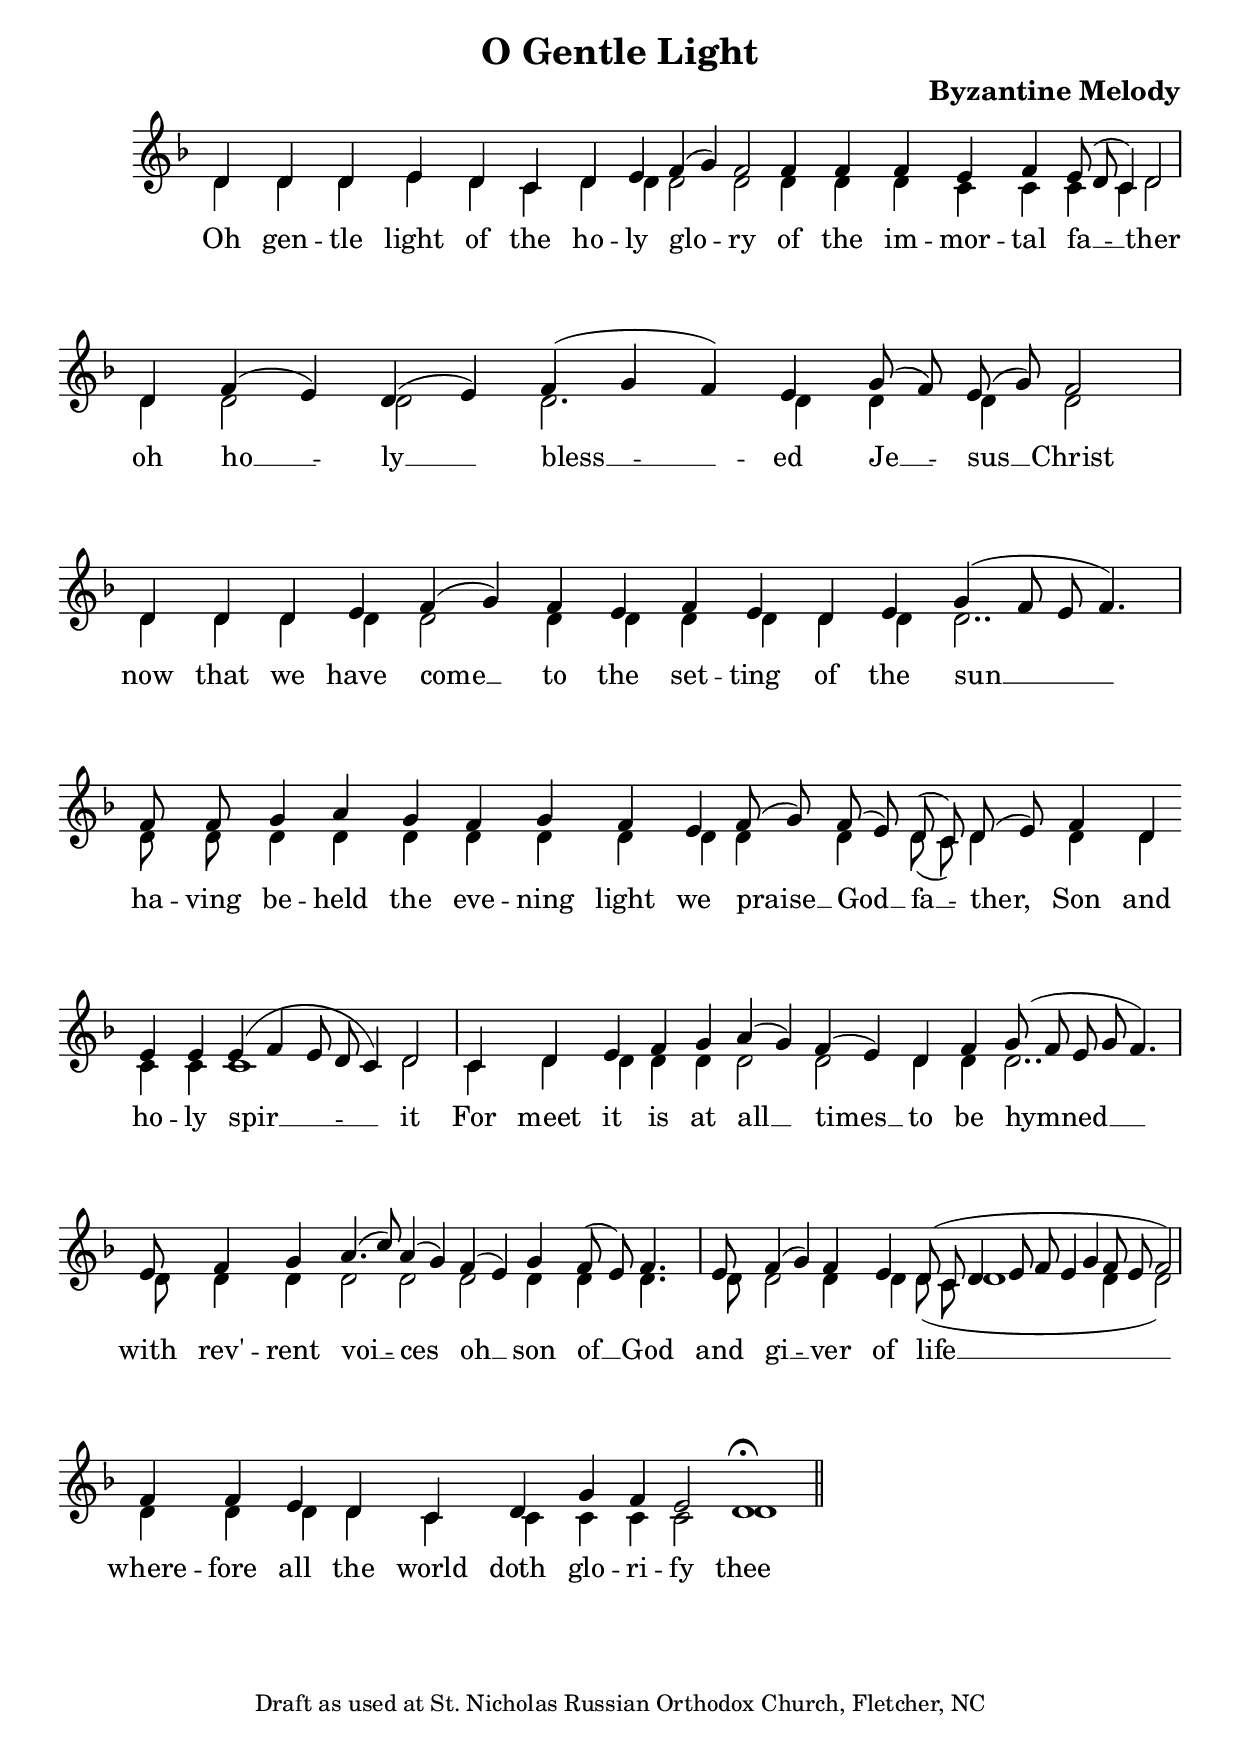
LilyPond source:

\version "2.24.1"
\include "gregorian.ly" 

\layout { 
  \context{ 
    \Score \override SpacingSpanner.packed-spacing = ##f 
  } 
  \context{ 
    \Lyrics \override LyricHyphen.minimum-distance = #2 
    \override LyricSpace.minimum-distance = #2
  } 
} 

\header {
  title = "O Gentle Light"
  
  composer =  \markup\bold\fontsize #1.5 
    {"Byzantine Melody"} 
  %arranger = "English Arr: Rdr. Aaron Kaczmarek"
  
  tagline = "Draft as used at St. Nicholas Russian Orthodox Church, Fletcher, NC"
}

global = { 
  \key f \major 
  \set Score.timing = ##f
} 


melody = \relative c' {
  \global
  
 d4 d d e d c d e f(g) f2
  f4 f f e f e8 (d c4) d2 \bar "|"
  d4 f(e) d(e) f(g f) e g8 (f) e(g) f2 \bar "|"
  d4 d d e f(g) f e f e d e g (f8 e f4.) \bar "|"
  f8 f g4 a g f g f e f8(g) f(e) d(c) d(e) f4 d \break 
  e e e (f e8 d c4) d2 \bar "|"
  c4 d e f g a(g) f(e) d f g8(f e g f4.) \bar "|"
  e8 f4 g a4. (c8) a4(g) f(e) g f8 (e) f4. \bar "|"
  e8 f4 (g) f e d8(c d4 e8 f e4 g f8 e f2) \bar "|"
  f4 f e d c d g f e2 d1 \fermata \bar "||"
}

eison = \relative c' {
  \global
  
 d4 d d e d c d d d2 d
  d4 d d c c c c4 d2 \bar "|"
  d4 d2 d2 d2.d4 d d d2 \bar "|"
  d4 d d d d2 d4 d d d d d d2.. \bar "|"
  d8 d d4 d d d d d d d d d8(c) d4 d d
  c c c1 d2 \bar "|"
  c4 d d d d d2 d2 d4 d d2..\bar "|"
  d8 d4 d d2 d2 d2 d4 d4 d4. \bar "|"
  d8 d2 d4 d d8(c d1 d4 d2) \bar "|"
  d4 d d d c c c c c2 d1
}

verse = \lyricmode {
 Oh gen -- tle light of the ho -- ly glo -- ry 
 of the im -- mor -- tal fa __ -- ther
 oh ho __ -- ly __ bless __ -- ed Je __ -- sus __ Christ
 now that we have come __ to the set -- ting of the sun __
 ha -- ving be -- held the eve -- ning light we praise __ God __ fa __ -- ther, 
 Son and ho -- ly spir __ -- it
 For meet it is at all __ times __ to be hymned __ 
 with rev' -- rent voi __ -- ces oh __ son of __ God
 and gi __ -- ver of life __
 where -- fore all the world doth glo -- ri -- fy thee
}

\score {
  \new ChoirStaff <<
    \new Staff \with {
      \remove "Time_signature_engraver"
      midiInstrument = "choir aahs"
      %instrumentName = \markup \center-column { S A }
    } <<
      \new Voice = "melody" { \voiceOne \melody }
      \new Voice = "eison" { \voiceTwo \eison }
    >>
    \new Lyrics \with {
      
    } \lyricsto "melody" \verse


  >>
  \layout { 
    ragged-last=##t 
    #(layout-set-staff-size 22) 
    \context { 
      \Lyrics 
      \override VerticalAxisGroup.staff-affinity = ##f 
      \override VerticalAxisGroup.staff-staff-spacing = 
        #'((basic-distance . 0) 
           (minimum-distance . 2) 
           (padding . 2)) 
    } 
    indent = 1.25\cm 
    \context { 
      \Staff 
      %\override VerticalAxisGroup.staff-staff-spacing = 
      %  #'((basic-distance . 0) 
       %    (minimum-distance . 2) 
       %    (padding . 2)) 
    } 
  } 
  \midi { }
}
